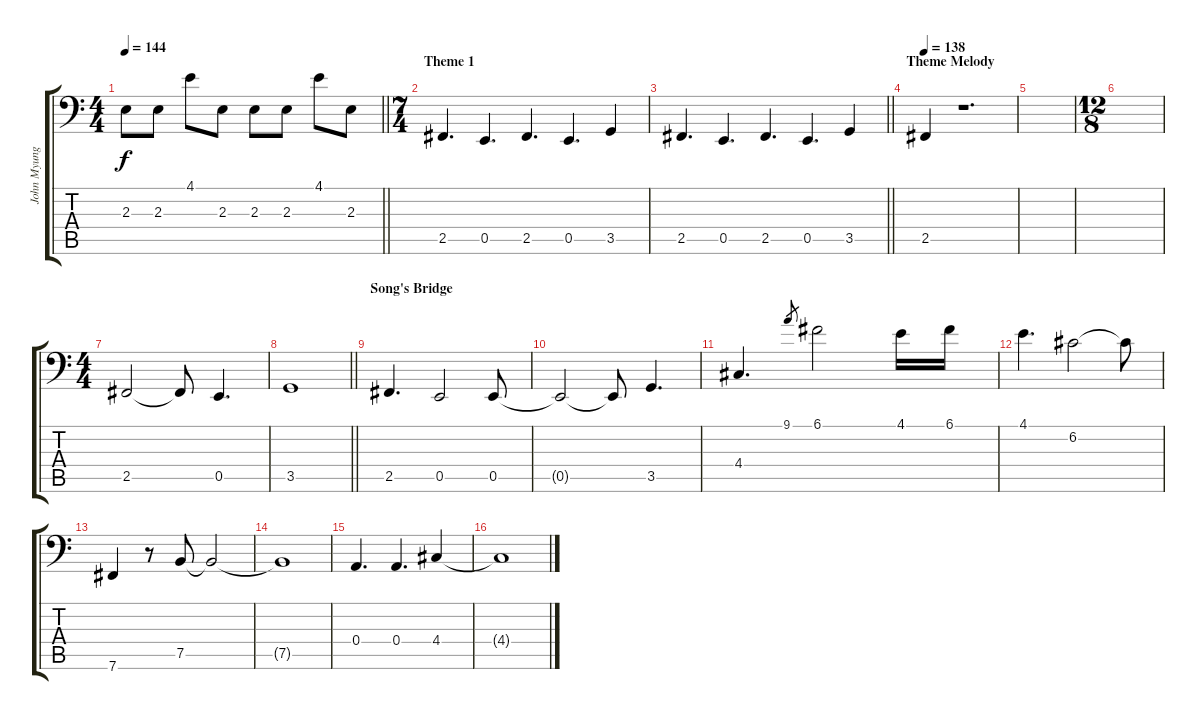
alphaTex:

\track ("John Myung" "John Myung") {instrument electricbassfinger}
\staff {score tabs}
\tuning (C3 G2 D2 A1 E1 B0) {hide}
\ts (4 4)
\tempo 144
\clef f4
\barLineRight lightlight
\ks c
2.3.8{dy f} 2.3.8 4.1.8 2.3.8 2.3.8 2.3.8 4.1.8 2.3.8 |
\ts (7 4)
\section ("" "Theme 1")
2.5.4{d} 0.5.4{d} 2.5.4{d} 0.5.4{d} 3.5.4 |
\barLineRight lightlight
2.5.4{d} 0.5.4{d} 2.5.4{d} 0.5.4{d} 3.5.4 |
\section ("" "Theme Melody")
\tempo 138
2.5.4 r.1{d} |
|
\ts (12 8)
|
\ts (4 4)
2.5.2 2.5{t}.8 0.5.4{d} |
\barLineRight lightlight
3.5.1 |
\section ("" "Song's Bridge")
2.5.4{d} 0.5.2 0.5.8 |
0.5{t}.2 0.5{t}.8 3.5.4{d} |
4.4.4{d} 9.1.8{gr} 6.1.2 4.1.16 6.1.16 |
4.1.4{d} 6.2.2 6.2{t}.8 |
7.6.4 r.8 7.5.8 7.5{t}.2 |
7.5{t}.1 |
0.4.4{d} 0.4.4{d} 4.4.4 |
4.4{t}.1
